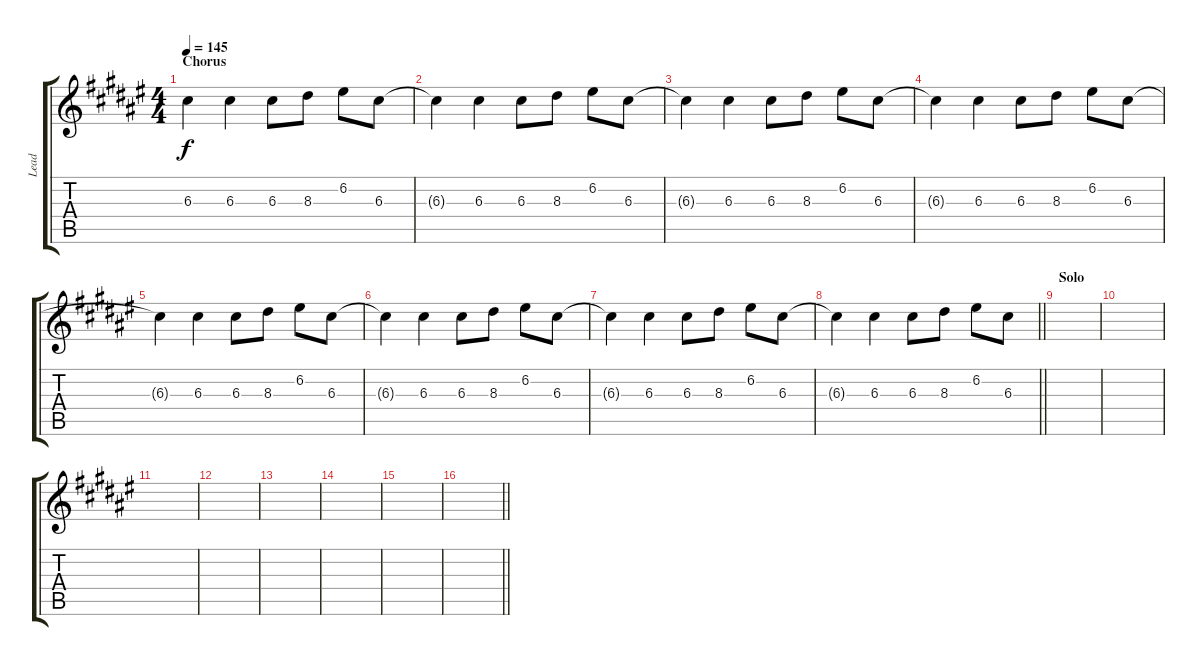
\track ("Lead" "Lead") {instrument overdrivenguitar}
\staff {score tabs}
\tuning (E4 B3 G3 D3 A2 E2) {hide}
\ts (4 4)
\section ("" "Chorus")
\tempo 145
\clef g2
\ks f#
6.3.4{dy f} 6.3.4 6.3.8 8.3.8 6.2.8 6.3.8 |
6.3{t}.4 6.3.4 6.3.8 8.3.8 6.2.8 6.3.8 |
6.3{t}.4 6.3.4 6.3.8 8.3.8 6.2.8 6.3.8 |
6.3{t}.4 6.3.4 6.3.8 8.3.8 6.2.8 6.3.8 |
6.3{t}.4 6.3.4 6.3.8 8.3.8 6.2.8 6.3.8 |
6.3{t}.4 6.3.4 6.3.8 8.3.8 6.2.8 6.3.8 |
6.3{t}.4 6.3.4 6.3.8 8.3.8 6.2.8 6.3.8 |
\barLineRight lightlight
6.3{t}.4 6.3.4 6.3.8 8.3.8 6.2.8 6.3.8 |
\section ("" "Solo")
|
|
|
|
|
|
|
\barLineRight lightlight
